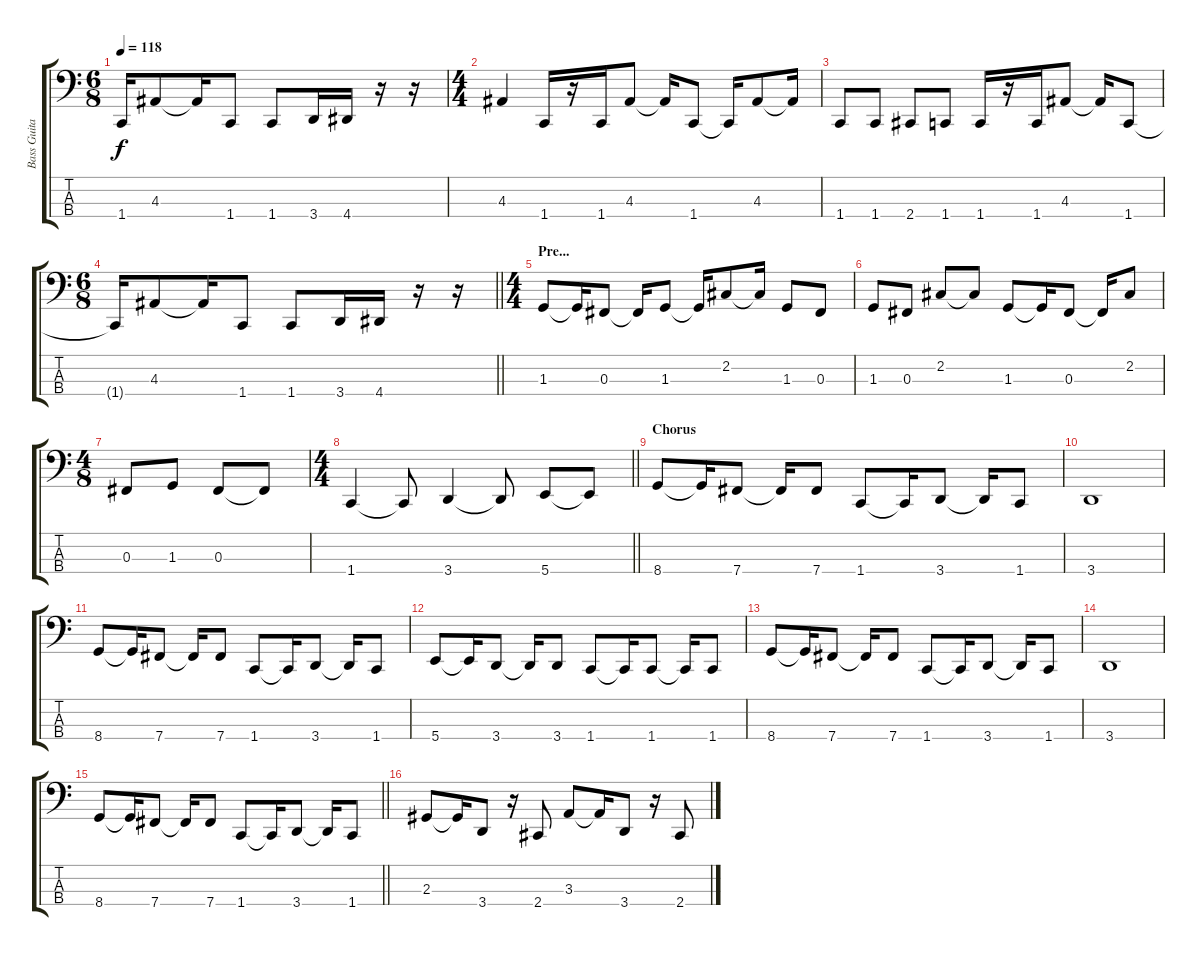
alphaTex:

\track ("Bass Guitar" "Bass Guita") {instrument electricbassfinger}
\staff {score tabs}
\tuning (E2 B1 Gb1 B0) {hide}
\ts (6 8)
\tempo 118
\clef f4
\ks c
1.4{t}.16{dy f} 4.3.8 4.3{t}.16 1.4.8 1.4.8 3.4.16 4.4.16 r.16 r.16 |
\ts (4 4)
4.3.4 1.4.16 r.16 1.4.16 4.3.8 4.3{t}.16 1.4.8 1.4{t}.16 4.3.8 4.3{t}.16 |
1.4.8 1.4.8 2.4.8 1.4.8 1.4.16 r.16 1.4.16 4.3.8 4.3{t}.16 1.4.8 |
\ts (6 8)
\barLineRight lightlight
1.4{t}.16 4.3.8 4.3{t}.16 1.4.8 1.4.8 3.4.16 4.4.16 r.16 r.16 |
\ts (4 4)
\section ("" "Pre...")
1.3.8 1.3{t}.16 0.3.8 0.3{t}.16 1.3.8 1.3{t}.16 2.2.8 2.2{t}.16 1.3.8 0.3.8 |
1.3.8 0.3.8 2.2.8 2.2{t}.8 1.3.8 1.3{t}.16 0.3.8 0.3{t}.16 2.2.8 |
\ts (4 8)
0.3.8 1.3.8 0.3.8 0.3{t}.8 |
\ts (4 4)
\barLineRight lightlight
1.4.4 1.4{t}.8 3.4.4 3.4{t}.8 5.4.8 5.4{t}.8 |
\section ("" "Chorus")
8.4.8 8.4{t}.16 7.4.8 7.4{t}.16 7.4.8 1.4.8 1.4{t}.16 3.4.8 3.4{t}.16 1.4.8 |
3.4.1 |
8.4.8 8.4{t}.16 7.4.8 7.4{t}.16 7.4.8 1.4.8 1.4{t}.16 3.4.8 3.4{t}.16 1.4.8 |
5.4.8 5.4{t}.16 3.4.8 3.4{t}.16 3.4.8 1.4.8 1.4{t}.16 1.4.8 1.4{t}.16 1.4.8 |
8.4.8 8.4{t}.16 7.4.8 7.4{t}.16 7.4.8 1.4.8 1.4{t}.16 3.4.8 3.4{t}.16 1.4.8 |
3.4.1 |
\barLineRight lightlight
8.4.8 8.4{t}.16 7.4.8 7.4{t}.16 7.4.8 1.4.8 1.4{t}.16 3.4.8 3.4{t}.16 1.4.8 |
2.3.8 2.3{t}.16 3.4.8 r.16 2.4.8 3.3.8 3.3{t}.16 3.4.8 r.16 2.4.8
